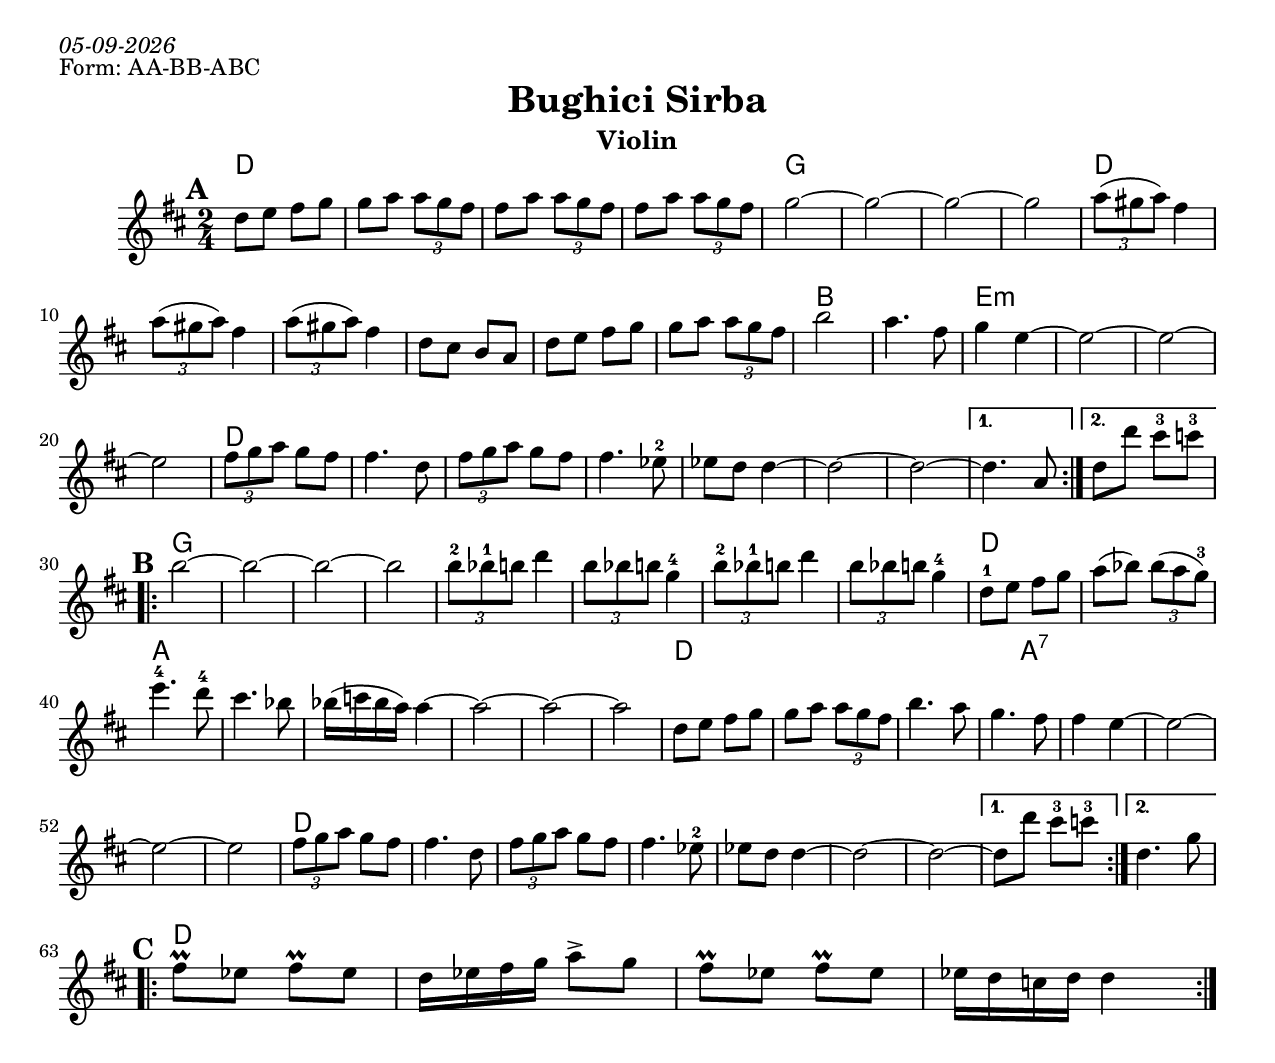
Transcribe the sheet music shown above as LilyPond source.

\version "2.18.0"
\include "english.ly"
%\pointAndClickOff
\paper{
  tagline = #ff
  print-all-headers = ##t
  #(set-paper-size "letter")
}
date = #(strftime "%d-%m-%Y" (localtime (current-time)))

\markup{ \italic{ \date }  }

\markup{Form: AA-BB-ABC}

global = {
  \clef treble
  \key d \major
  \time 2/4
  \set Score.markFormatter = #format-mark-box-alphabet
}

%#################################### Melody ########################
%melody =  \transpose c d \relative c' {  %transpose for clarinet
cadence = {
  \tuplet 3/2{fs8 g a} g8 fs %maybe es g a?
  fs4. d8
  \tuplet 3/2{fs8 g a} g8 fs %maybe es g a?
  fs4. ef8-2
  ef8 d d4~
  d2~
  d2~
  %d2
}

melody = \relative c'' {
  \global
  %\partial 16*3 a16 d f   %lead in notes

  \repeat volta 2{
   \mark \default
   d8 e fs g
   g8 a \tuplet 3/2{a g fs}
   fs8 a \tuplet 3/2{a g fs}
   fs8 a \tuplet 3/2{a g fs}
   g2 ~
   g2~
   g2~
   g2
   \repeat unfold 3 {\tuplet 3/2 {a8 (gs a)}fs 4 |}

   d8 cs b a

   d8 e fs g
   g8 a \tuplet 3/2{a g fs}
   b2
   a4. fs8
   g4 e~
   e2~
   e2~
   e2 |
   %e2
   %b4 \glissando g~
   %g2~
   %g2

   \cadence
   %d2

  }

  \alternative{
    {d4. a8}
    % {d4. d'8}
    {d8 d'8 cs8-3 c-3 }
  }

\break
  \repeat volta 2{
   \mark \default
  % cs8-3 c-3 b4~
   b2~
   b2~
   b2~
   b2   % am I an extra measuere?
   \repeat unfold 2{
   \tuplet 3/2{b8-2 bf-1 b} d4
   \tuplet 3/2{b8 bf b} g4-4
   }

   d8-1 e fs g
   a8 (bf) \tuplet 3/2 {bf (a g-3)}
   %fs8 g a bf
   %cs8 d cs16 b cs8|
   e'4.-4  d8-4
   cs4. bf8
   bf16 (c bf a) a4~
   %bf8 a a4~
   a2~
   a2~
   a2
   % end phrase

   d,8 e fs g
   g8 a \tuplet 3/2{a g fs}
   b4. a8
   g4. fs8
   fs4 e~
   e2~
   e2~
   e2~
   %e2 % am I an extra measure?

   \cadence


  }
   % needs pickup note for last section
   \alternative {
     {d8 d'8 cs8-3 c-3 }
     {d,4. g8 }
   }
   \break
 \repeat volta 2{
   \mark \default
   fs8\prall ef fs\prall ef
   d16 ef fs g a8-> g
   %d8 fs a g   % maybe d fs
  fs8\prall ef fs\prall ef
   ef16 d c d  d4


 }
}
%################################# Lyrics #####################
%\addlyrics{ \set stanza = #"1. " }
%################################# Chords #######################
harmonies = \chordmode {
  d2*4
  g2*4
  d2*6
  b2*2
  e2*4:m
  d2*9
  %b
  g2*8
  d2*2
  a2*6
  d4*7
  a4*9:7
  d2*9
  d2*4
  %lost chord back to D last 4 bars of A

}

\score {
  <<
    \new ChordNames {
      \set chordChanges = ##f
      \harmonies
    }
    \new Staff   \melody
  >>
  \header{
    title= "Bughici Sirba"
    subtitle=""
    composer= ""
    instrument = "Violin"
    arranger= ""
  }
  \midi{\tempo 4 = 120}
  \layout{indent = 1.0\cm}
}
%{
% more verses:
\markup{}
\markup {
  \fill-line {
    \hspace #0.1 % distance from left margin
    \column {
      \line { "1."
	\column {
	  ""
	}
      }
      \hspace #0.2 % vertical distance between verses
      \line { "2."
	\column {
	 ""
	}
      }
    }
    \hspace #0.1  % horiz. distance between columns
    \column {
      \line { "3."
	\column {
	  ""
	}
      }
      \hspace #0.2 % distance between verses
      \line { "4."
	\column {
	 ""
	}
      }
    }
    \hspace #0.1 % distance to right margin
  }
}

%}
